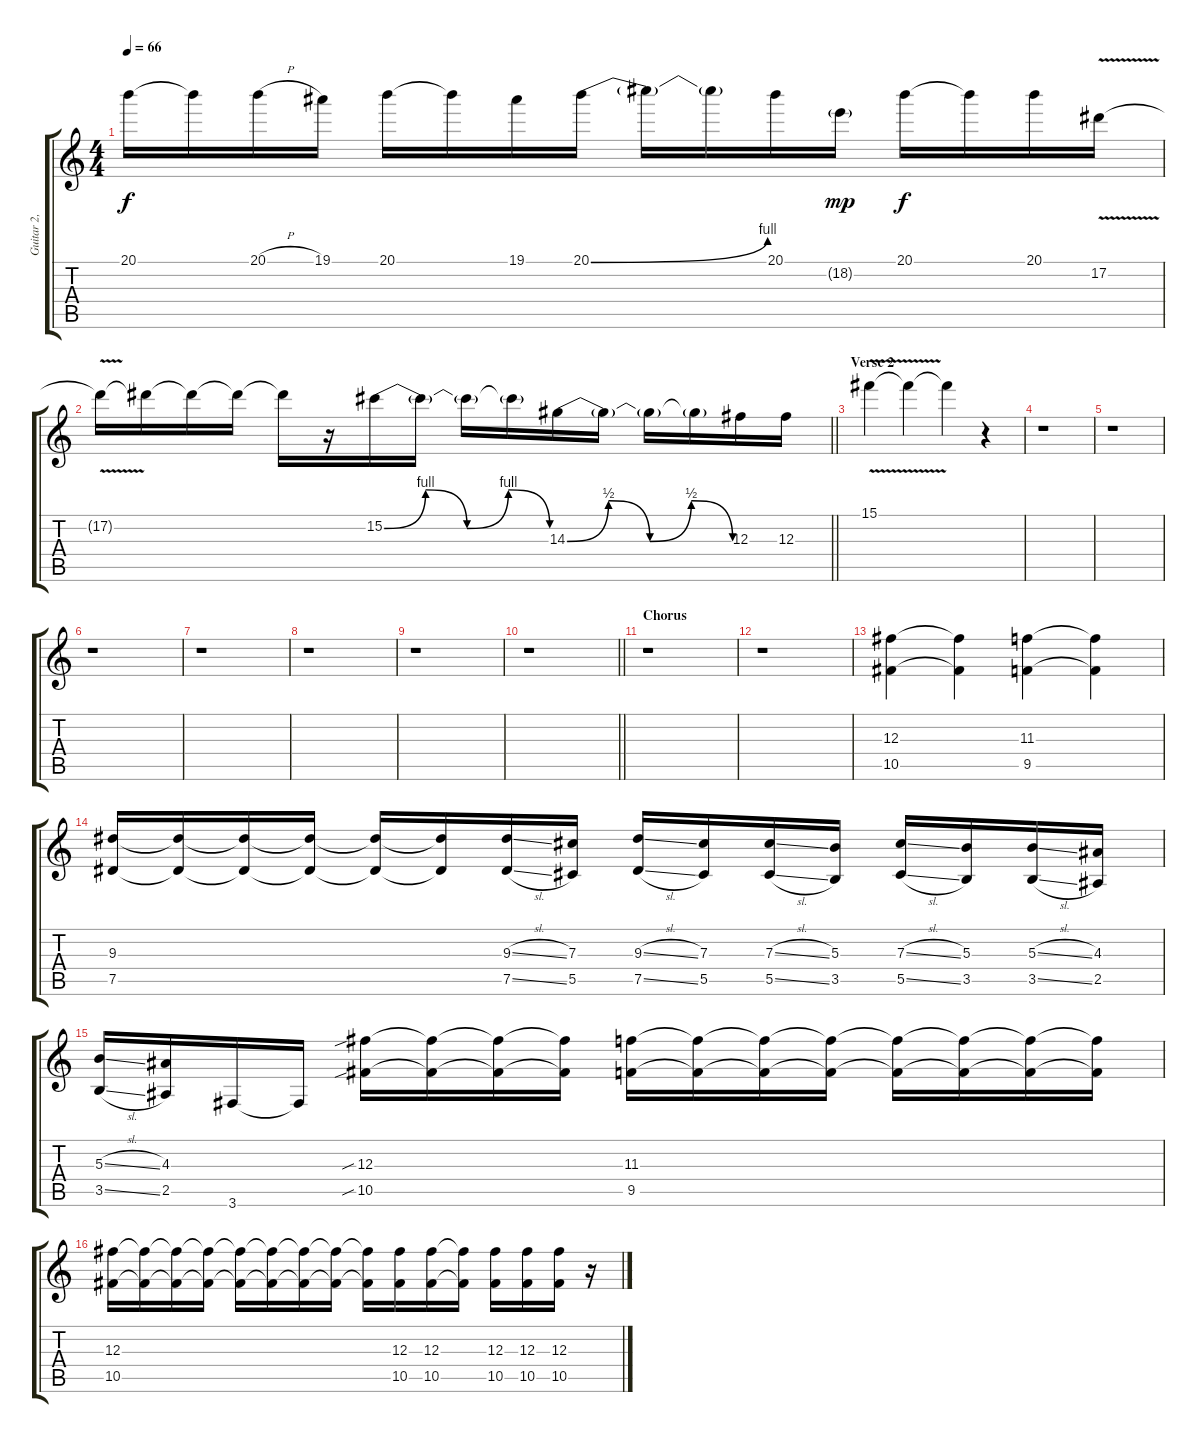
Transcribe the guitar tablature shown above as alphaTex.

\track ("Guitar 2, Leads" "Guitar 2, ") {instrument overdrivenguitar}
\staff {score tabs}
\tuning (Eb4 Bb3 Gb3 Db3 Ab2 Eb2) {hide}
\ts (4 4)
\tempo 66
\clef g2
\ks c
20.1{t}.16{dy f} 20.1{t}.16 20.1{h}.16 19.1.16 20.1.16 20.1{t}.16 19.1.16 20.1{be (bend 0 0 60 4)}.16 20.1{t}.16 20.1{t}.16 20.1.16 18.2{g}.16{dy mp} 20.1.16{dy f} 20.1{t}.16 20.1.16 17.2{v}.16 |
\barLineRight lightlight
17.2{t}.16 17.2{t}.16 17.2{t}.16 17.2{t}.16 17.2{t}.16 r.16 15.2{be (custom 0 0 15 4 30 0 45 4 60 0)}.16 15.2{t}.16 15.2{t}.16 15.2{t}.16 14.3{be (custom 0 0 15 2 30 0 45 2 60 0)}.16 14.3{t}.16 14.3{t}.16 14.3{t}.16 12.3.16 12.3.16 |
\section ("" "Verse 2")
15.1{v}.4 15.1{t}.4 15.1{t}.4 r.4 |
r.1 |
r.1 |
r.1 |
r.1 |
r.1 |
r.1 |
\barLineRight lightlight
r.1 |
\section ("" "Chorus")
r.1 |
r.1 |
(12.3 10.5).4 (12.3{t} 10.5{t}).4 (11.3 9.5).4 (11.3{t} 9.5{t}).4 |
(9.3 7.5).16 (9.3{t} 7.5{t}).16 (9.3{t} 7.5{t}).16 (9.3{t} 7.5{t}).16 (9.3{t} 7.5{t}).16 (9.3{t} 7.5{t}).16 (9.3{sl} 7.5{sl}).16 (7.3 5.5).16 (9.3{sl} 7.5{sl}).16 (7.3 5.5).16 (7.3{sl} 5.5{sl}).16 (5.3 3.5).16 (7.3{sl} 5.5{sl}).16 (5.3 3.5).16 (5.3{sl} 3.5{sl}).16 (4.3 2.5).16 |
(5.3{sl} 3.5{sl}).16 (4.3 2.5).16 3.6.16 3.6{t}.16 (12.3{sib} 10.5{sib}).16 (12.3{t} 10.5{t}).16 (12.3{t} 10.5{t}).16 (12.3{t} 10.5{t}).16 (11.3 9.5).16 (11.3{t} 9.5{t}).16 (11.3{t} 9.5{t}).16 (11.3{t} 9.5{t}).16 (11.3{t} 9.5{t}).16 (11.3{t} 9.5{t}).16 (11.3{t} 9.5{t}).16 (11.3{t} 9.5{t}).16 |
(12.3 10.5).16 (12.3{t} 10.5{t}).16 (12.3{t} 10.5{t}).16 (12.3{t} 10.5{t}).16 (12.3{t} 10.5{t}).16 (12.3{t} 10.5{t}).16 (12.3{t} 10.5{t}).16 (12.3{t} 10.5{t}).16 (12.3{t} 10.5{t}).16 (12.3 10.5).16 (12.3 10.5).16 (12.3{t} 10.5{t}).16 (12.3 10.5).16 (12.3 10.5).16 (12.3 10.5).16 r.16
